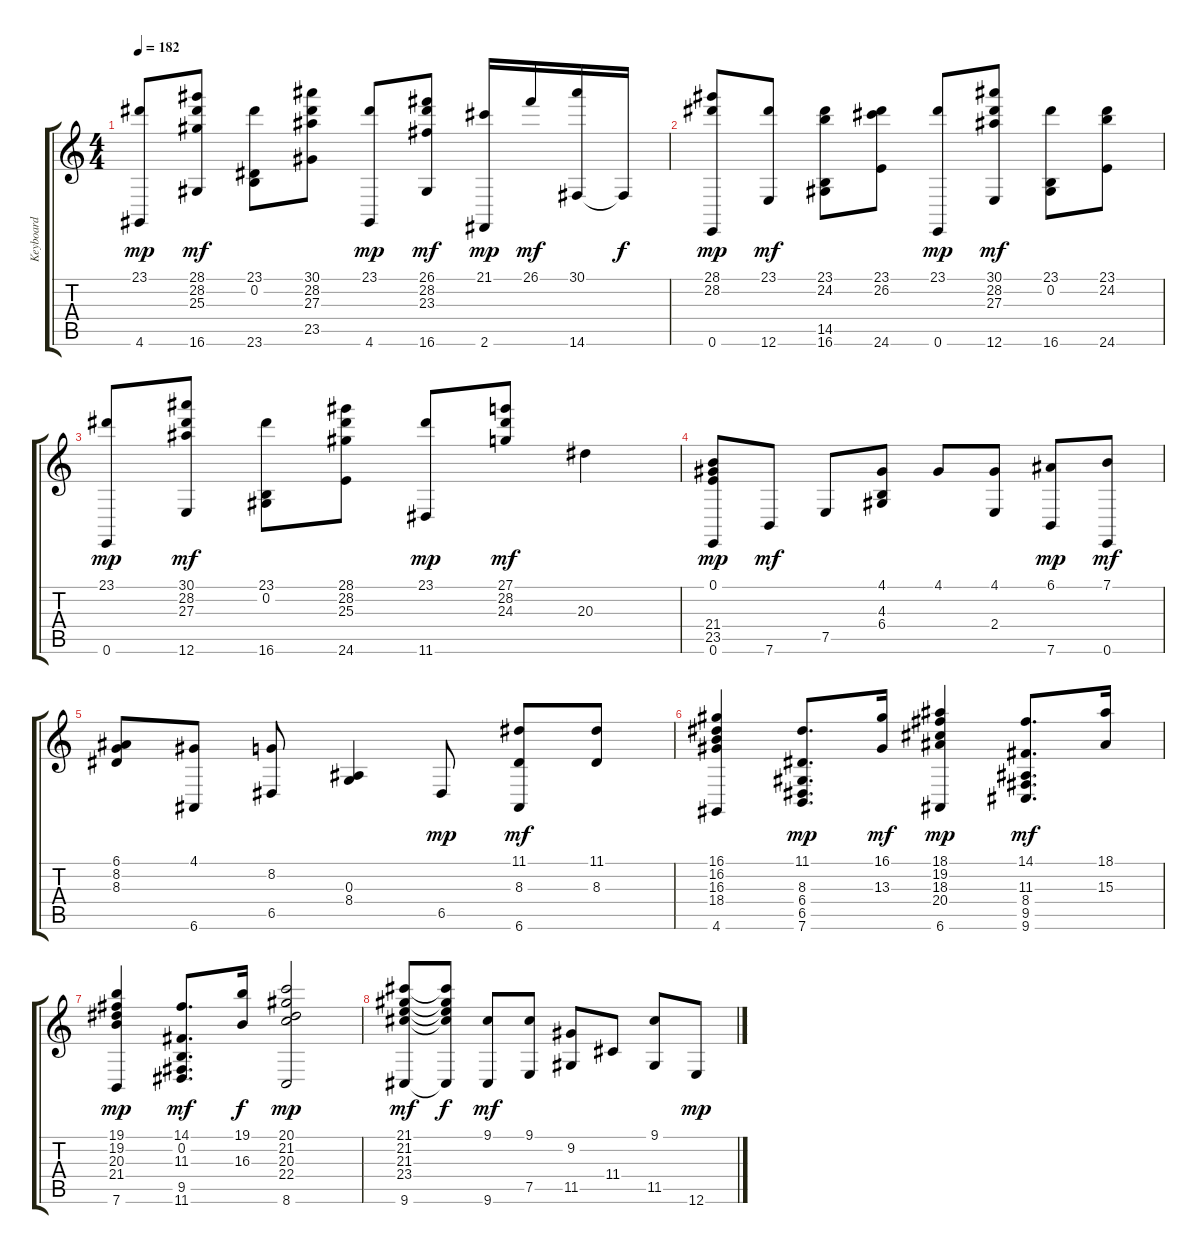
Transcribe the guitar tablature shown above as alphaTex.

\track ("Keyboard" "Keyboard") {instrument acousticgrandpiano}
\staff {score tabs}
\tuning (E4 B3 G3 D3 A2 E2) {hide}
\ts (4 4)
\tempo 182
\clef g2
\ks c
(23.1 4.6).8{dy mp} (28.1 28.2 25.3 16.6).8{dy mf} (23.1 0.2 23.6).8 (30.1 28.2 27.3 23.5).8 (23.1 4.6).8{dy mp} (26.1 28.2 23.3 16.6).8{dy mf} (21.1 2.6).16{dy mp} 26.1.16{dy mf} (30.1 14.6).16 14.6{t}.16{dy f} |
(28.1 28.2 0.6).8{dy mp} (23.1 12.6).8{dy mf} (23.1 24.2 14.5 16.6).8 (23.1 26.2 24.6).8 (23.1 0.6).8{dy mp} (30.1 28.2 27.3 12.6).8{dy mf} (23.1 0.2 16.6).8 (23.1 24.2 24.6).8 |
(23.1 0.6).8{dy mp} (30.1 28.2 27.3 12.6).8{dy mf} (23.1 0.2 16.6).8 (28.1 28.2 25.3 24.6).8 (23.1 11.6).8{dy mp} (27.1 28.2 24.3).8{dy mf} 20.3.4 |
(0.1 21.4 23.5 0.6).8{dy mp} 7.6.8{dy mf} 7.5.8 (4.1 4.3 6.4).8 4.1.8 (4.1 2.4).8 (6.1 7.6).8{dy mp} (7.1 0.6).8{dy mf} |
(6.1 8.2 8.3).8 (4.1 6.6).8 (8.2 6.5).8 (0.3 8.4).4 6.5.8{dy mp} (11.1 8.3 6.6).8{dy mf} (11.1 8.3).8 |
(16.1 16.2 16.3 18.4 4.6).4 (11.1 8.3 6.4 6.5 7.6).8{d dy mp} (16.1 13.3).16{dy mf} (18.1 19.2 18.3 20.4 6.6).4{dy mp} (14.1 11.3 8.4 9.5 9.6).8{d dy mf} (18.1 15.3).16 |
(19.1 19.2 20.3 21.4 7.6).4{dy mp} (14.1 0.2 11.3 9.5 11.6).8{d dy mf} (19.1 16.3).16{dy f} (20.1 21.2 20.3 22.4 8.6).2{dy mp} |
(21.1 21.2 21.3 23.4 9.6).8{dy mf} (21.1{t} 21.2{t} 21.3{t} 23.4{t} 9.6{t}).8{dy f} (9.1 9.6).8{dy mf} (9.1 7.5).8 (9.2 11.5).8 11.4.8 (9.1 11.5).8 12.6.8{dy mp}
